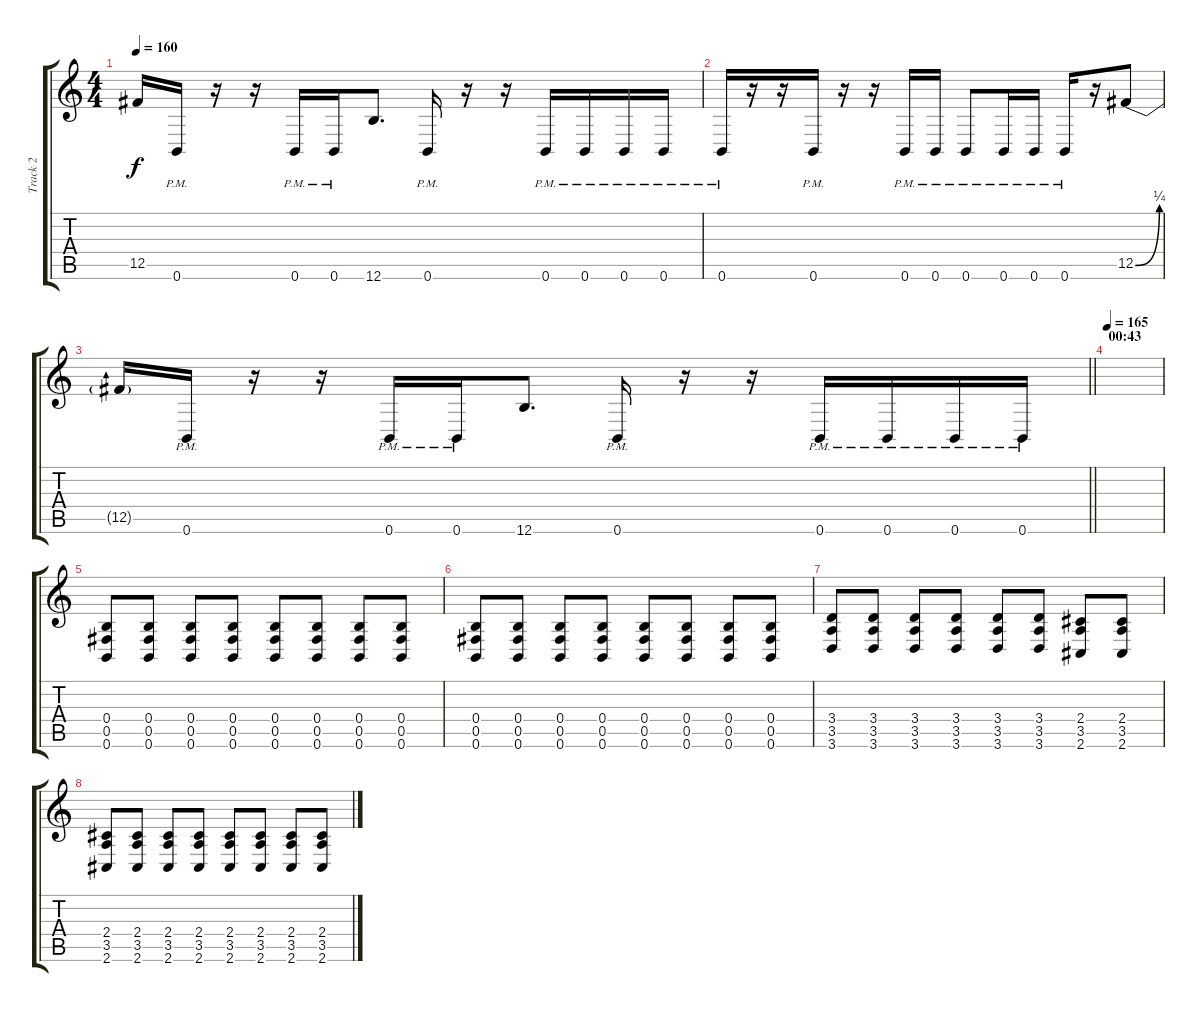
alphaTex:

\track ("Track 2" "Track 2") {instrument overdrivenguitar}
\staff {score tabs}
\tuning (Db4 Ab3 E3 B2 Gb2 B1) {hide}
\ts (4 4)
\tempo 160
\clef g2
\ks c
12.5{t}.16{dy f} 0.6{pm}.16 r.16 r.16 0.6{pm}.16 0.6{pm}.16 12.6.8{d} 0.6{pm}.16 r.16 r.16 0.6{pm}.16 0.6{pm}.16 0.6{pm}.16 0.6{pm}.16 |
0.6{pm}.16 r.16 r.16 0.6{pm}.16 r.16 r.16 0.6{pm}.16 0.6{pm}.16 0.6{pm}.8 0.6{pm}.16 0.6{pm}.16 0.6{pm}.16 r.16 12.5{be (bend 0 0 60 1)}.8 |
\barLineRight lightlight
12.5{t}.16 0.6{pm}.16 r.16 r.16 0.6{pm}.16 0.6{pm}.16 12.6.8{d} 0.6{pm}.16 r.16 r.16 0.6{pm}.16 0.6{pm}.16 0.6{pm}.16 0.6{pm}.16 |
\section ("" "00:43")
\tempo 165
|
(0.4 0.5 0.6).8 (0.4 0.5 0.6).8 (0.4 0.5 0.6).8 (0.4 0.5 0.6).8 (0.4 0.5 0.6).8 (0.4 0.5 0.6).8 (0.4 0.5 0.6).8 (0.4 0.5 0.6).8 |
(0.4 0.5 0.6).8 (0.4 0.5 0.6).8 (0.4 0.5 0.6).8 (0.4 0.5 0.6).8 (0.4 0.5 0.6).8 (0.4 0.5 0.6).8 (0.4 0.5 0.6).8 (0.4 0.5 0.6).8 |
(3.4 3.5 3.6).8 (3.4 3.5 3.6).8 (3.4 3.5 3.6).8 (3.4 3.5 3.6).8 (3.4 3.5 3.6).8 (3.4 3.5 3.6).8 (2.4 3.5 2.6).8 (2.4 3.5 2.6).8 |
(2.4 3.5 2.6).8 (2.4 3.5 2.6).8 (2.4 3.5 2.6).8 (2.4 3.5 2.6).8 (2.4 3.5 2.6).8 (2.4 3.5 2.6).8 (2.4 3.5 2.6).8 (2.4 3.5 2.6).8
